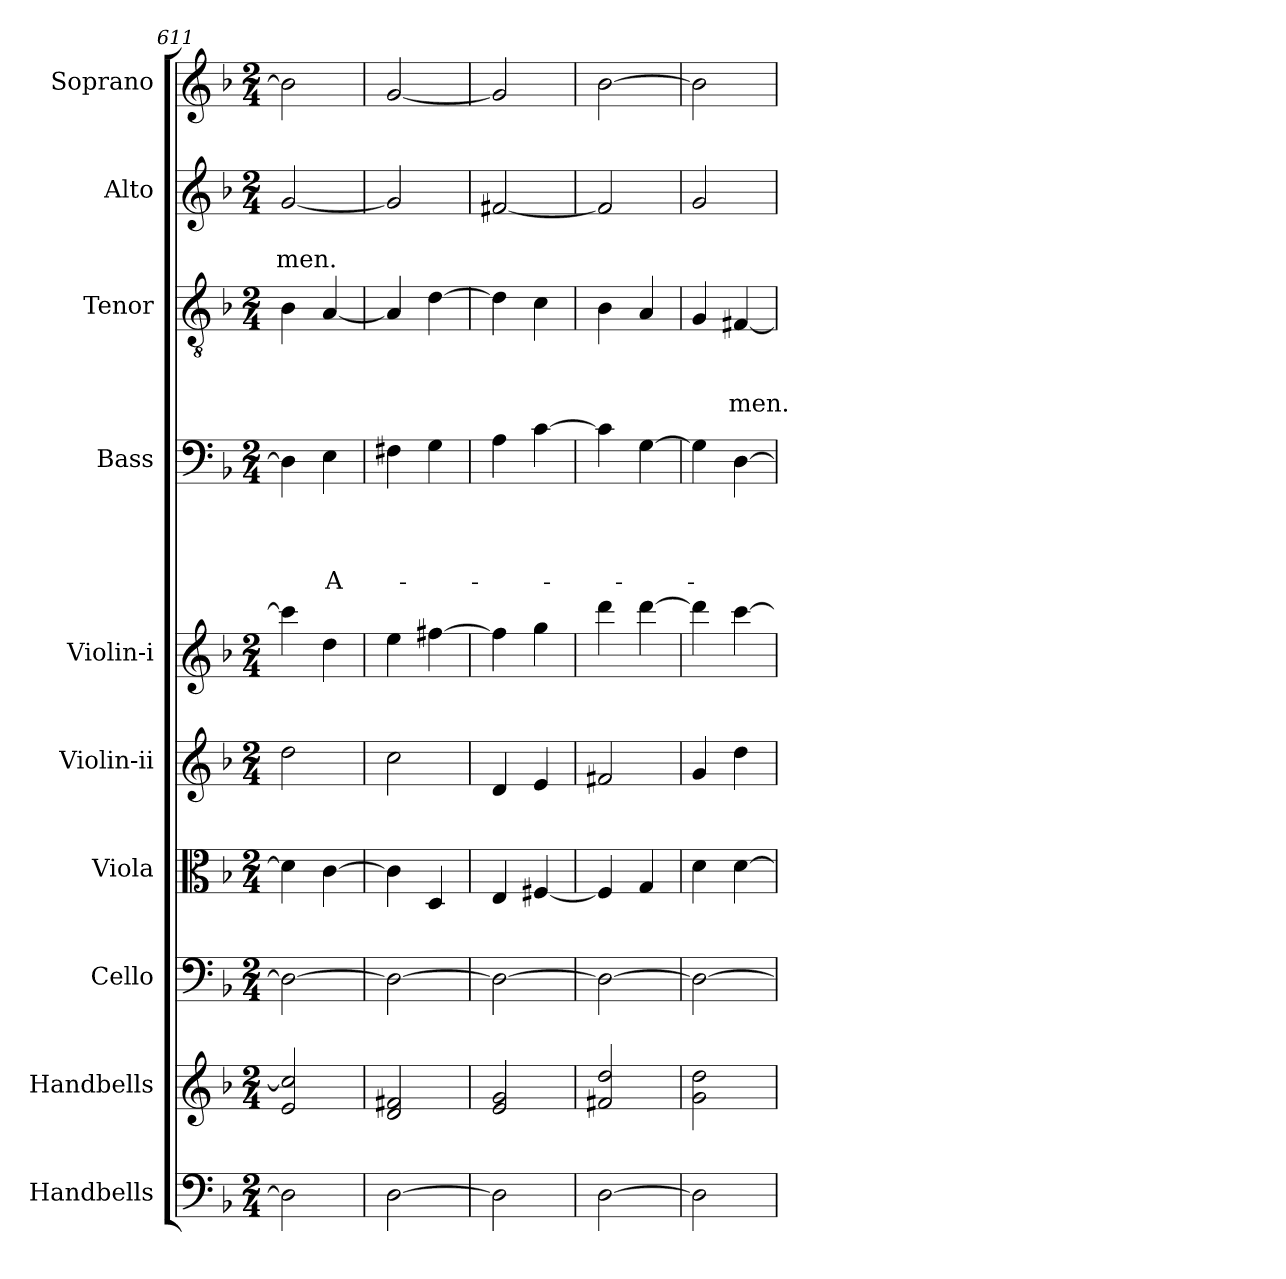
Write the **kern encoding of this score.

**kern	**kern	**kern	**kern	**kern	**kern	**kern	**text	**text	**text	**text	**kern	**text	**text	**text	**kern	**text	**text	**kern
*part10	*part9	*part8	*part7	*part6	*part5	*part4	*part4	*part4	*part4	*part4	*part3	*part3	*part3	*part3	*part2	*part2	*part2	*part1
*staff10	*staff9	*staff8	*staff7	*staff6	*staff5	*staff4	*staff4	*staff4	*staff4	*staff4	*staff3	*staff3	*staff3	*staff3	*staff2	*staff2	*staff2	*staff1
*I"Handbells	*I"Handbells	*I"Cello	*I"Viola	*I"Violin-ii	*I"Violin-i	*I"Bass	*	*	*	*	*I"Tenor	*	*	*	*I"Alto	*	*	*I"Soprano
*	*	*	*I'Vla.	*I'Vln.-ii	*I'Vln.-i	*I'B	*	*	*	*	*I'T	*	*	*	*I'A	*	*	*I'S
*clefF4	*clefG2	*clefF4	*clefC3	*clefG2	*clefG2	*clefF4	*	*	*	*	*clefGv2	*	*	*	*clefG2	*	*	*clefG2
*k[b-]	*k[b-]	*k[b-]	*k[b-]	*k[b-]	*k[b-]	*k[b-]	*	*	*	*	*k[b-]	*	*	*	*k[b-]	*	*	*k[b-]
*F:	*F:	*F:	*F:	*F:	*F:	*F:	*	*	*	*	*F:	*	*	*	*F:	*	*	*F:
*M2/4	*M2/4	*M2/4	*M2/4	*M2/4	*M2/4	*M2/4	*	*	*	*	*M2/4	*	*	*	*M2/4	*	*	*M2/4
=611	=611	=611	=611	=611	=611	=611	=611	=611	=611	=611	=611	=611	=611	=611	=611	=611	=611	=611
!	!	!	!	!	!	!	!	!	!	!	!	!	!	!	!	!	!LO:LY:b	!
2D\]	2e/ 2cc/]	2D\_	4d\]	2dd\	4ccc\]	4D\]	.	.	.	.	4B-\	.	.	.	[<2g/	.	-men.	2b-\]
!	!	!	!	!	!	!	!	!	!	!LO:LY:b	!	!	!	!	!	!	!	!
.	.	.	[>4c\	.	4dd\	4E\	.	.	.	A-	[<4A/	.	.	.	.	.	.	.
=612	=612	=612	=612	=612	=612	=612	=612	=612	=612	=612	=612	=612	=612	=612	=612	=612	=612	=612
[>2D\	2d/ 2f#X/	2D\_	4c\]	2cc\	4ee\	4F#X\	.	.	.	.	4A/]	.	.	.	2g/]	.	.	[<2g/
.	.	.	4D/	.	[>4ff#X\	4G\	.	.	.	.	[>4d\	.	.	.	.	.	.	.
=613	=613	=613	=613	=613	=613	=613	=613	=613	=613	=613	=613	=613	=613	=613	=613	=613	=613	=613
2D\]	2e/ 2g/	2D\_	4E/	4d/	4ff#\]	4A\	.	.	.	.	4d\]	.	.	.	[<2f#X/	.	.	2g/]
.	.	.	[<4F#X/	4e/	4gg\	[>4c\	.	.	.	.	4c\	.	.	.	.	.	.	.
=614	=614	=614	=614	=614	=614	=614	=614	=614	=614	=614	=614	=614	=614	=614	=614	=614	=614	=614
[>2D\	2f#X/ 2dd/	2D\_	4F#/]	2f#X/	4ddd\	4c\]	.	.	.	.	4B-\	.	.	.	2f#/]	.	.	[>2b-\
.	.	.	4G/	.	[>4ddd\	[>4G\	.	.	.	.	4A/	.	.	.	.	.	.	.
!!LO:PB:g=z
=615	=615	=615	=615	=615	=615	=615	=615	=615	=615	=615	=615	=615	=615	=615	=615	=615	=615	=615
2D\]	2g\ 2dd\	2D\_	4d\	4g/	4ddd\]	4G\]	.	.	.	.	4G/	.	.	.	2g/	.	.	2b-\]
!	!	!	!	!	!	!	!	!	!	!	!	!	!	!LO:LY:b	!	!	!	!
.	.	.	[>4d\	4dd\	[>4ccc\	[>4D\	.	.	.	.	[<4F#X/	.	.	-men.	.	.	.	.
=	=	=	=	=	=	=	=	=	=	=	=	=	=	=	=	=	=	=
*-	*-	*-	*-	*-	*-	*-	*-	*-	*-	*-	*-	*-	*-	*-	*-	*-	*-	*-
